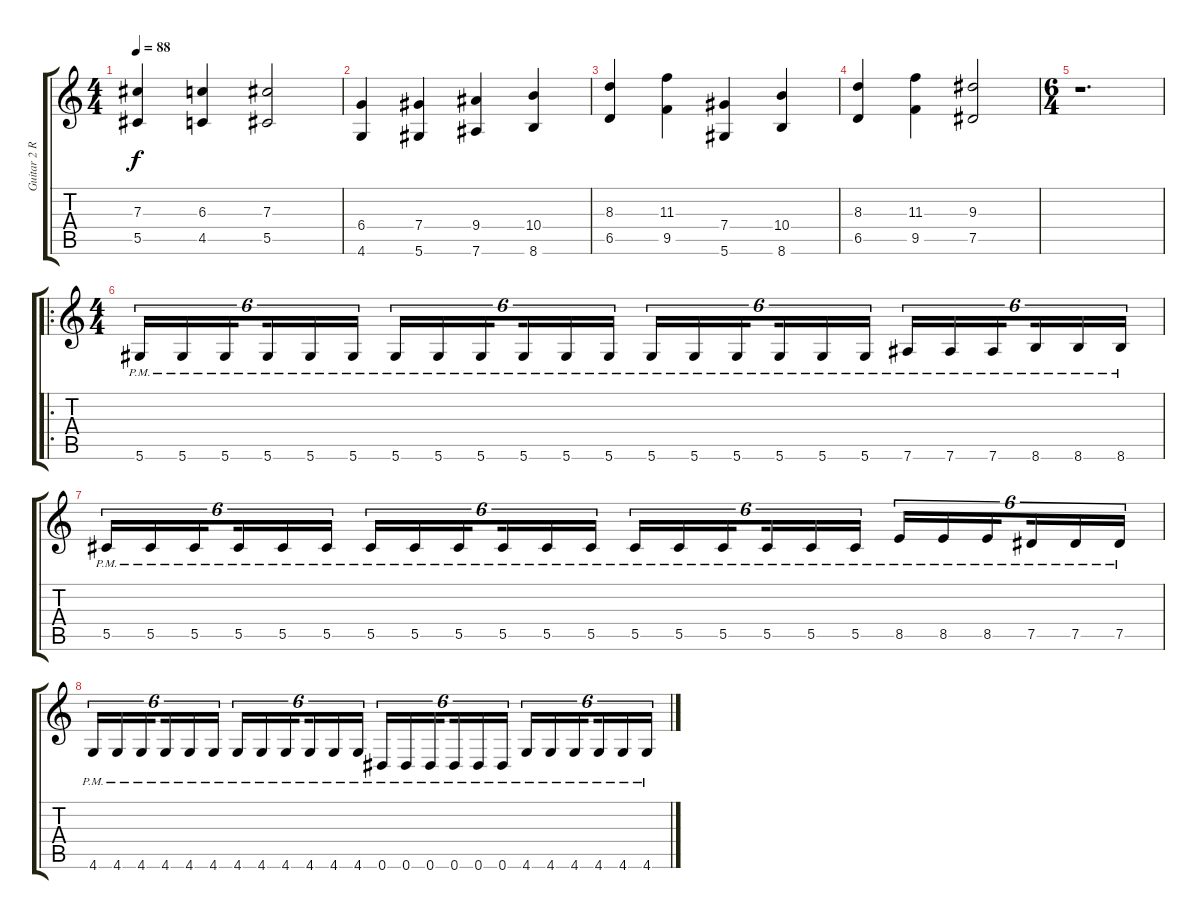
\track ("Guitar 2 Rythmic" "Guitar 2 R") {instrument overdrivenguitar}
\staff {score tabs}
\tuning (Eb4 Bb3 Gb3 Db3 Ab2 Eb2) {hide}
\ts (4 4)
\tempo 88
\clef g2
\ks c
(7.3 5.5).4{dy f instrument overdrivenguitar} (6.3 4.5).4 (7.3 5.5).2 |
(6.4 4.6).4 (7.4 5.6).4 (9.4 7.6).4 (10.4 8.6).4 |
(8.3 6.5).4 (11.3 9.5).4 (7.4 5.6).4 (10.4 8.6).4 |
(8.3 6.5).4 (11.3 9.5).4 (9.3 7.5).2 |
\ts (6 4)
r.1{d} |
\ro
\ts (4 4)
5.6{pm}.16{tu (6 4)} 5.6{pm}.16{tu (6 4)} 5.6{pm}.16{tu (6 4) beam splitsecondary} 5.6{pm}.16{tu (6 4)} 5.6{pm}.16{tu (6 4)} 5.6{pm}.16{tu (6 4)} 5.6{pm}.16{tu (6 4)} 5.6{pm}.16{tu (6 4)} 5.6{pm}.16{tu (6 4) beam splitsecondary} 5.6{pm}.16{tu (6 4)} 5.6{pm}.16{tu (6 4)} 5.6{pm}.16{tu (6 4)} 5.6{pm}.16{tu (6 4)} 5.6{pm}.16{tu (6 4)} 5.6{pm}.16{tu (6 4) beam splitsecondary} 5.6{pm}.16{tu (6 4)} 5.6{pm}.16{tu (6 4)} 5.6{pm}.16{tu (6 4)} 7.6{pm}.16{tu (6 4)} 7.6{pm}.16{tu (6 4)} 7.6{pm}.16{tu (6 4) beam splitsecondary} 8.6{pm}.16{tu (6 4)} 8.6{pm}.16{tu (6 4)} 8.6{pm}.16{tu (6 4)} |
5.5{pm}.16{tu (6 4)} 5.5{pm}.16{tu (6 4)} 5.5{pm}.16{tu (6 4) beam splitsecondary} 5.5{pm}.16{tu (6 4)} 5.5{pm}.16{tu (6 4)} 5.5{pm}.16{tu (6 4)} 5.5{pm}.16{tu (6 4)} 5.5{pm}.16{tu (6 4)} 5.5{pm}.16{tu (6 4) beam splitsecondary} 5.5{pm}.16{tu (6 4)} 5.5{pm}.16{tu (6 4)} 5.5{pm}.16{tu (6 4)} 5.5{pm}.16{tu (6 4)} 5.5{pm}.16{tu (6 4)} 5.5{pm}.16{tu (6 4) beam splitsecondary} 5.5{pm}.16{tu (6 4)} 5.5{pm}.16{tu (6 4)} 5.5{pm}.16{tu (6 4)} 8.5{pm}.16{tu (6 4)} 8.5{pm}.16{tu (6 4)} 8.5{pm}.16{tu (6 4) beam splitsecondary} 7.5{pm}.16{tu (6 4)} 7.5{pm}.16{tu (6 4)} 7.5{pm}.16{tu (6 4)} |
4.6{pm}.16{tu (6 4)} 4.6{pm}.16{tu (6 4)} 4.6{pm}.16{tu (6 4) beam splitsecondary} 4.6{pm}.16{tu (6 4)} 4.6{pm}.16{tu (6 4)} 4.6{pm}.16{tu (6 4)} 4.6{pm}.16{tu (6 4)} 4.6{pm}.16{tu (6 4)} 4.6{pm}.16{tu (6 4) beam splitsecondary} 4.6{pm}.16{tu (6 4)} 4.6{pm}.16{tu (6 4)} 4.6{pm}.16{tu (6 4)} 0.6{pm}.16{tu (6 4)} 0.6{pm}.16{tu (6 4)} 0.6{pm}.16{tu (6 4) beam splitsecondary} 0.6{pm}.16{tu (6 4)} 0.6{pm}.16{tu (6 4)} 0.6{pm}.16{tu (6 4)} 4.6{pm}.16{tu (6 4)} 4.6{pm}.16{tu (6 4)} 4.6{pm}.16{tu (6 4) beam splitsecondary} 4.6{pm}.16{tu (6 4)} 4.6{pm}.16{tu (6 4)} 4.6{pm}.16{tu (6 4)}
